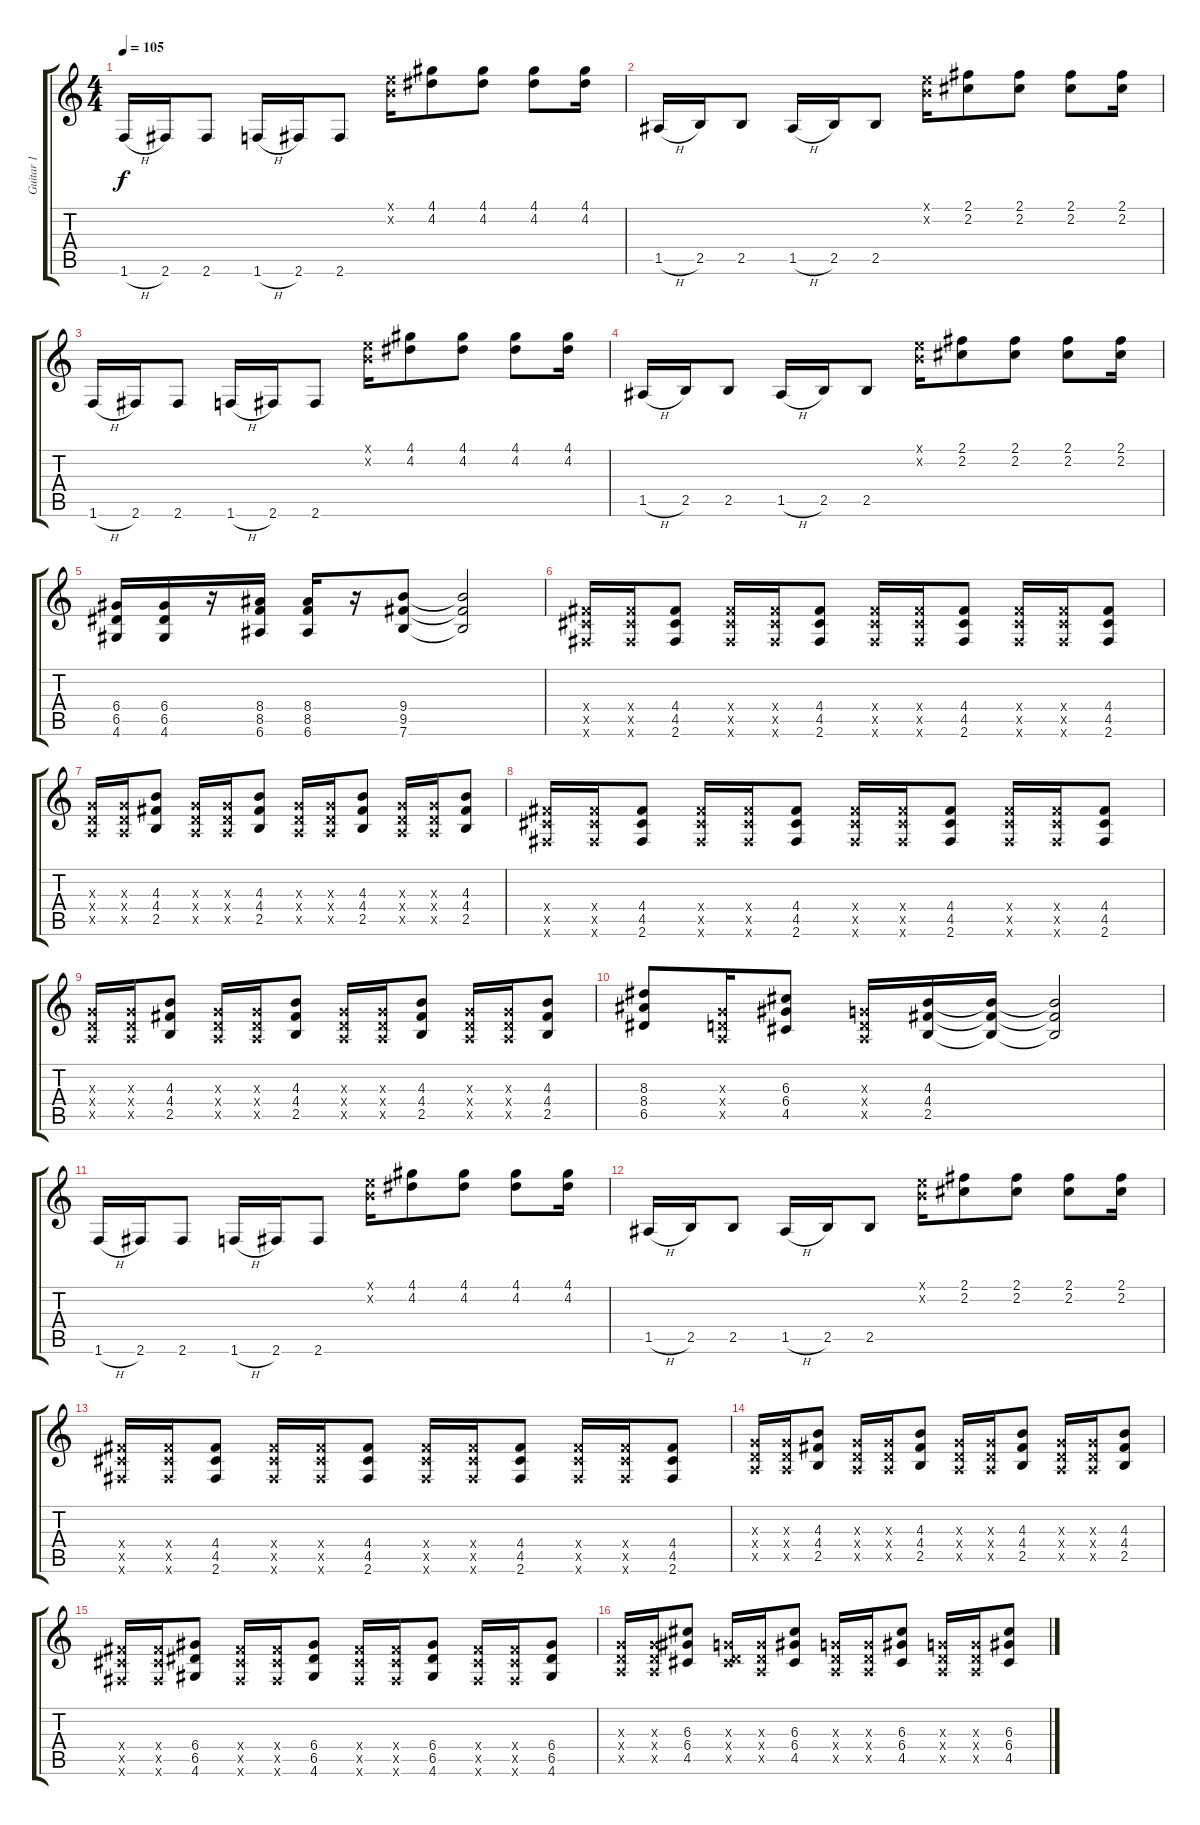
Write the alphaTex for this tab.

\track ("Guitar 1" "Guitar 1") {instrument overdrivenguitar}
\staff {score tabs}
\tuning (E4 B3 G3 D3 A2 E2) {hide}
\ts (4 4)
\tempo 105
\clef g2
\ks c
1.6{h}.16{dy f instrument overdrivenguitar} 2.6.16 2.6.8 1.6{h}.16 2.6.16 2.6.8 (0.1{x} 0.2{x}).16 (4.1 4.2).8 (4.1 4.2).8 (4.1 4.2).8 (4.1 4.2).16 |
1.5{h}.16 2.5.16 2.5.8 1.5{h}.16 2.5.16 2.5.8 (0.1{x} 0.2{x}).16 (2.1 2.2).8 (2.1 2.2).8 (2.1 2.2).8 (2.1 2.2).16 |
1.6{h}.16 2.6.16 2.6.8 1.6{h}.16 2.6.16 2.6.8 (0.1{x} 0.2{x}).16 (4.1 4.2).8 (4.1 4.2).8 (4.1 4.2).8 (4.1 4.2).16 |
1.5{h}.16 2.5.16 2.5.8 1.5{h}.16 2.5.16 2.5.8 (0.1{x} 0.2{x}).16 (2.1 2.2).8 (2.1 2.2).8 (2.1 2.2).8 (2.1 2.2).16 |
(6.4 6.5 4.6).16 (6.4 6.5 4.6).16 r.16 (8.4 8.5 6.6).16 (8.4 8.5 6.6).16 r.16 (9.4 9.5 7.6).8 (9.4{t} 9.5{t} 7.6{t}).2 |
(4.4{x} 4.5{x} 2.6{x}).16 (4.4{x} 4.5{x} 2.6{x}).16 (4.4 4.5 2.6).8 (4.4{x} 4.5{x} 2.6{x}).16 (4.4{x} 4.5{x} 2.6{x}).16 (4.4 4.5 2.6).8 (4.4{x} 4.5{x} 2.6{x}).16 (4.4{x} 4.5{x} 2.6{x}).16 (4.4 4.5 2.6).8 (4.4{x} 4.5{x} 2.6{x}).16 (4.4{x} 4.5{x} 2.6{x}).16 (4.4 4.5 2.6).8 |
(0.3{x} 0.4{x} 0.5{x}).16 (0.3{x} 0.4{x} 0.5{x}).16 (4.3 4.4 2.5).8 (0.3{x} 0.4{x} 0.5{x}).16 (0.3{x} 0.4{x} 0.5{x}).16 (4.3 4.4 2.5).8 (0.3{x} 0.4{x} 0.5{x}).16 (0.3{x} 0.4{x} 0.5{x}).16 (4.3 4.4 2.5).8 (0.3{x} 0.4{x} 0.5{x}).16 (0.3{x} 0.4{x} 0.5{x}).16 (4.3 4.4 2.5).8 |
(4.4{x} 4.5{x} 2.6{x}).16 (4.4{x} 4.5{x} 2.6{x}).16 (4.4 4.5 2.6).8 (4.4{x} 4.5{x} 2.6{x}).16 (4.4{x} 4.5{x} 2.6{x}).16 (4.4 4.5 2.6).8 (4.4{x} 4.5{x} 2.6{x}).16 (4.4{x} 4.5{x} 2.6{x}).16 (4.4 4.5 2.6).8 (4.4{x} 4.5{x} 2.6{x}).16 (4.4{x} 4.5{x} 2.6{x}).16 (4.4 4.5 2.6).8 |
(0.3{x} 0.4{x} 0.5{x}).16 (0.3{x} 0.4{x} 0.5{x}).16 (4.3 4.4 2.5).8 (0.3{x} 0.4{x} 0.5{x}).16 (0.3{x} 0.4{x} 0.5{x}).16 (4.3 4.4 2.5).8 (0.3{x} 0.4{x} 0.5{x}).16 (0.3{x} 0.4{x} 0.5{x}).16 (4.3 4.4 2.5).8 (0.3{x} 0.4{x} 0.5{x}).16 (0.3{x} 0.4{x} 0.5{x}).16 (4.3 4.4 2.5).8 |
(8.3 8.4 6.5).8 (0.3{x} 0.4{x} 0.5{x}).16 (6.3 6.4 4.5).8 (0.3{x} 0.4{x} 0.5{x}).16 (4.3 4.4 2.5).16 (4.3{t} 4.4{t} 2.5{t}).16 (4.3{t} 4.4{t} 2.5{t}).2 |
1.6{h}.16 2.6.16 2.6.8 1.6{h}.16 2.6.16 2.6.8 (0.1{x} 0.2{x}).16 (4.1 4.2).8 (4.1 4.2).8 (4.1 4.2).8 (4.1 4.2).16 |
1.5{h}.16 2.5.16 2.5.8 1.5{h}.16 2.5.16 2.5.8 (0.1{x} 0.2{x}).16 (2.1 2.2).8 (2.1 2.2).8 (2.1 2.2).8 (2.1 2.2).16 |
(4.4{x} 4.5{x} 2.6{x}).16 (4.4{x} 4.5{x} 2.6{x}).16 (4.4 4.5 2.6).8 (4.4{x} 4.5{x} 2.6{x}).16 (4.4{x} 4.5{x} 2.6{x}).16 (4.4 4.5 2.6).8 (4.4{x} 4.5{x} 2.6{x}).16 (4.4{x} 4.5{x} 2.6{x}).16 (4.4 4.5 2.6).8 (4.4{x} 4.5{x} 2.6{x}).16 (4.4{x} 4.5{x} 2.6{x}).16 (4.4 4.5 2.6).8 |
(0.3{x} 0.4{x} 0.5{x}).16 (0.3{x} 0.4{x} 0.5{x}).16 (4.3 4.4 2.5).8 (0.3{x} 0.4{x} 0.5{x}).16 (0.3{x} 0.4{x} 0.5{x}).16 (4.3 4.4 2.5).8 (0.3{x} 0.4{x} 0.5{x}).16 (0.3{x} 0.4{x} 0.5{x}).16 (4.3 4.4 2.5).8 (0.3{x} 0.4{x} 0.5{x}).16 (0.3{x} 0.4{x} 0.5{x}).16 (4.3 4.4 2.5).8 |
(4.4{x} 4.5{x} 2.6{x}).16 (4.4{x} 4.5{x} 2.6{x}).16 (6.4 6.5 4.6).8 (4.4{x} 4.5{x} 2.6{x}).16 (4.4{x} 4.5{x} 2.6{x}).16 (6.4 6.5 4.6).8 (4.4{x} 4.5{x} 2.6{x}).16 (4.4{x} 4.5{x} 2.6{x}).16 (6.4 6.5 4.6).8 (4.4{x} 4.5{x} 2.6{x}).16 (4.4{x} 4.5{x} 2.6{x}).16 (6.4 6.5 4.6).8 |
(0.3{x} 0.4{x} 0.5{x}).16 (0.3{x} 0.4{x} 0.5{x}).16 (6.3 6.4 4.5).8 (0.3{x} 0.4{x} 4.5{x}).16 (0.3{x} 0.4{x} 0.5{x}).16 (6.3 6.4 4.5).8 (0.3{x} 0.4{x} 0.5{x}).16 (0.3{x} 0.4{x} 0.5{x}).16 (6.3 6.4 4.5).8 (0.3{x} 0.4{x} 0.5{x}).16 (0.3{x} 0.4{x} 0.5{x}).16 (6.3 6.4 4.5).8
